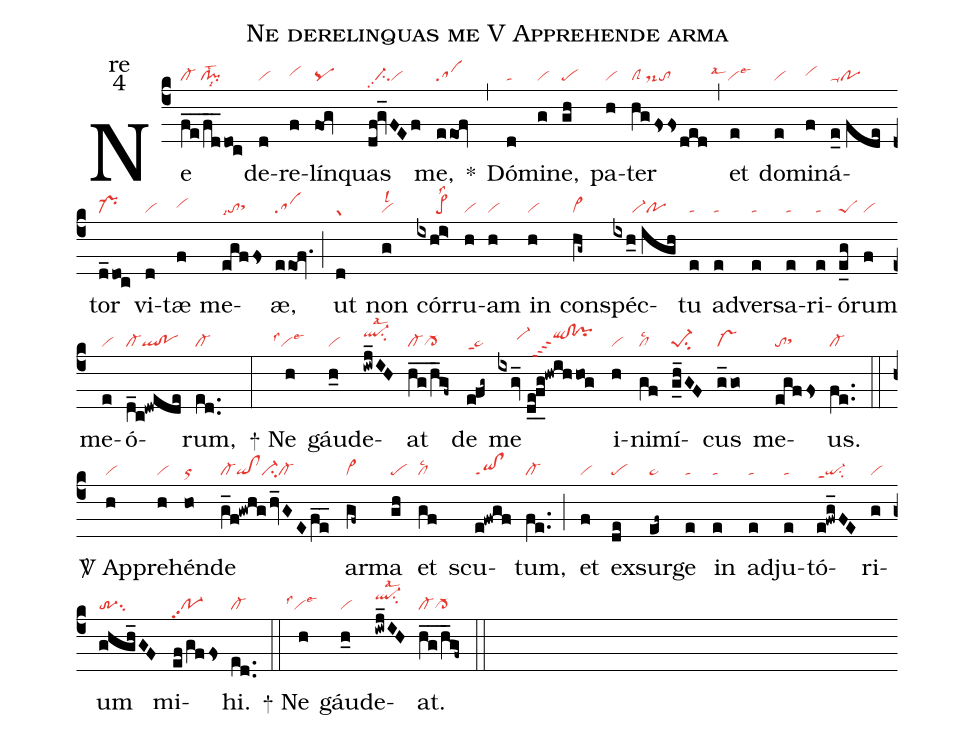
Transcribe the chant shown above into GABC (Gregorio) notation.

name:Ne derelinquas me V Apprehende arma;
office-part:re;
mode:4;
nabc-lines:1;
%%
(c4) Ne(fe__/fd__/doc|cl-/cl!pilst2lsi8)
de(d|vi)re(f|vihh)lín(fog|pq)quas(df@gv_FEf|//ci-pp2vi) me,(eeof|sa) <sp>*</sp>(,)
Dó(d|ta)mi(g|vi)ne,(gh|pe) pa(h|vi)ter(hgfsfs/ded|clS/ds-to) (,)
et(e|``````vilsal1lse3) do(e|vi)mi(f|vihh)ná(e_0//fde|ta-po)tor(d_1doc|pr-)
vi(d|vi)tæ(f|vihh) me(egffs|tolsi7sthh)æ,(eeof.|sa) (;)
ut(d|gr) non(g|vilsl2) cór(ixhi>|//////pe>lss2)ru(h|vi)am(h|vi)
in(h|vi) con(hg~|vi>)spéc(ixh_0//igh|//////vi-po)tu(e|ta) ad(e|ta)ver(e|ta)sa(e|ta)ri(e|ta)ó(e_g|peS)rum(f|vi)
me(e|vi)ó(d_c!dwede|cl-ql!po)rum,(ed..|cl-) (:)

<sp>+</sp> Ne(h|````vilss1lse3) gáu(h_0|vi)de(iwj_IH|ql-hjsu2lsal2)at(hg__/h_1gf~|cl-cl->)
de(e!fg~|pe~ppt1) me(ixgv_//d_e!f_g!hwihhog|//////vi-hiqlhi!clhi!pihippt4)
i(h|vi)ni(gf|cllsc2)mí(g_h_GF|pe-1su2)cus(g_go|vs-) me(egffs|tosthh)us.(fe..|cl-) (::)

<sp>V/</sp> Ap(h|vi)pre(h|vi)hén(ho|or)de(g_f!gwhghv_GEfe__|cl-qi!clci-cl-)
ar(gf~|vi>)ma(gh|pe) et(gf|cllsc2) scu(e!fwgf|qi!clppt1)tum,(fe..|cl-) (;)
et(f|vi) ex(de|pe)sur(ef~|pe~)ge(e|ta) in(e|ta)
ad(e|ta)ju(e|ta)tó(e!fwg_FE|qi-ppt1su2)ri(g|vi)um(ghgh_GF|tr-3su2) mi(ef/gffs|po-1pp2)hi.(ed..|cl-) (::)

<sp>+</sp> Ne(h|````vilss1lse3) gáu(h_0|vi)de(iwj_IH|ql-hjsu2lsal2)at.(hg__/h_1gf~|cl-cl->) (::)
